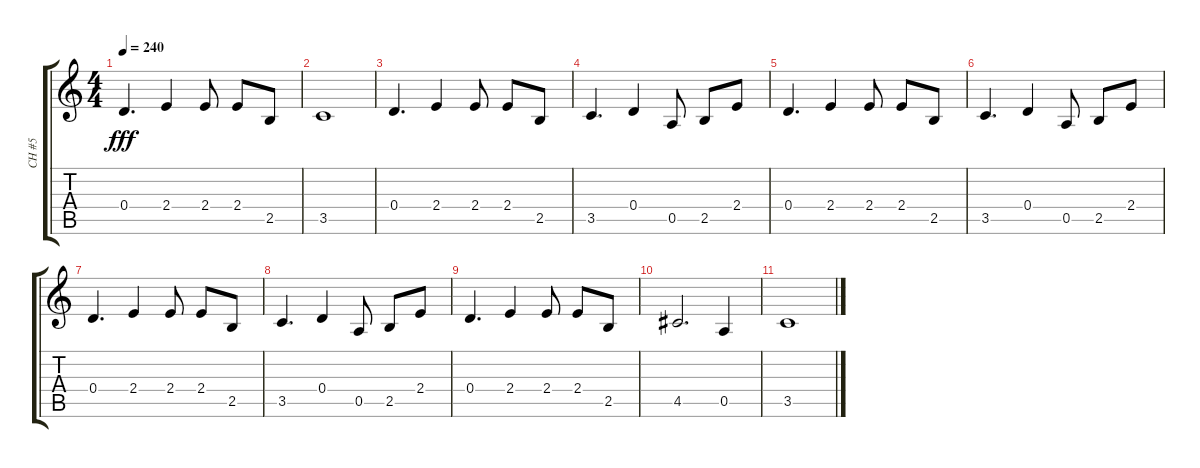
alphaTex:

\track ("CH #5" "CH #5") {instrument electricbassfinger}
\staff {score tabs}
\tuning (E4 B3 G3 D3 A2 E2) {hide}
\ts (4 4)
\tempo 240
\clef g2
\ks c
0.4.4{d dy fff} 2.4.4 2.4.8 2.4.8 2.5.8 |
3.5.1 |
0.4.4{d} 2.4.4 2.4.8 2.4.8 2.5.8 |
3.5.4{d} 0.4.4 0.5.8 2.5.8 2.4.8 |
0.4.4{d} 2.4.4 2.4.8 2.4.8 2.5.8 |
3.5.4{d} 0.4.4 0.5.8 2.5.8 2.4.8 |
0.4.4{d} 2.4.4 2.4.8 2.4.8 2.5.8 |
3.5.4{d} 0.4.4 0.5.8 2.5.8 2.4.8 |
0.4.4{d} 2.4.4 2.4.8 2.4.8 2.5.8 |
4.5.2{d} 0.5.4 |
3.5.1
